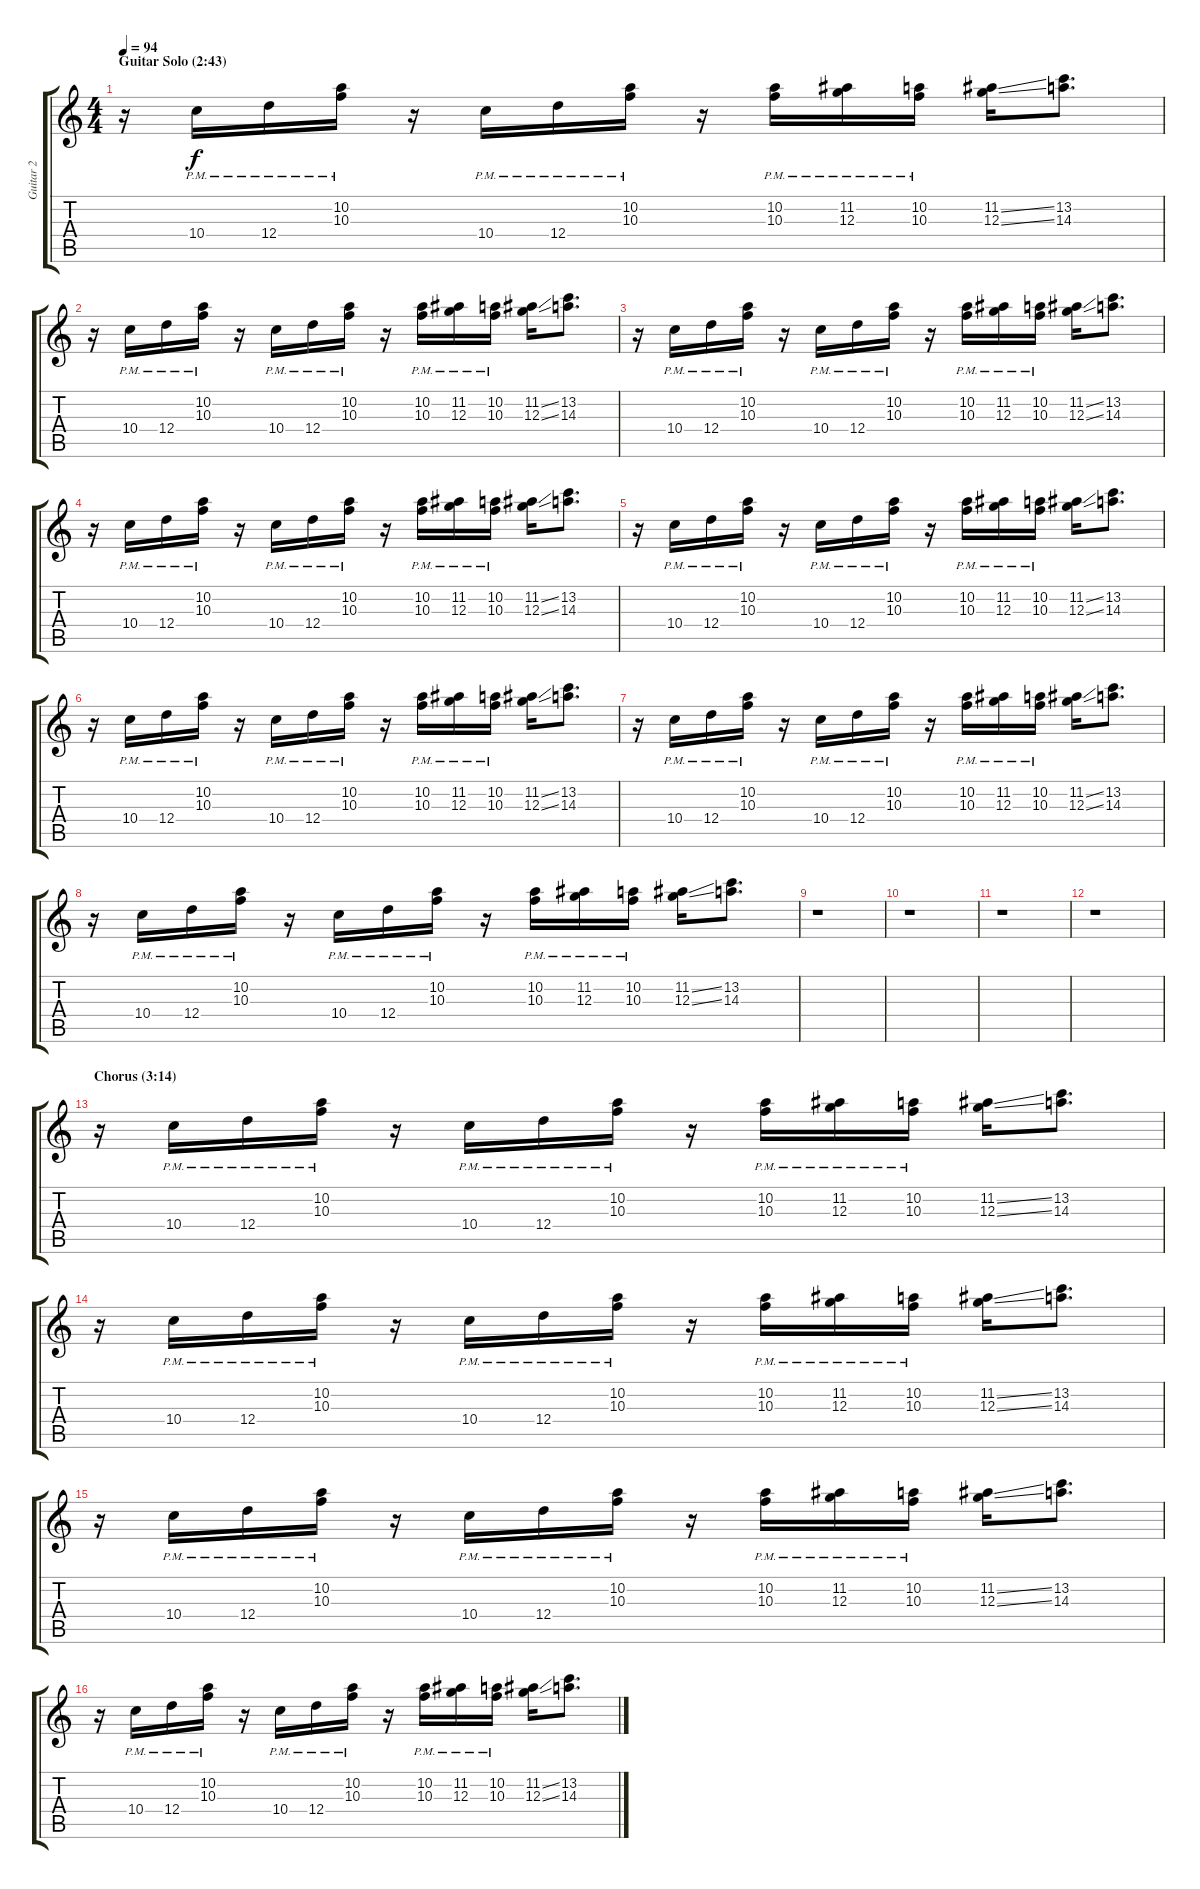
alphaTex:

\track ("Guitar 2" "Guitar 2") {instrument electricguitarmuted}
\staff {score tabs}
\tuning (E4 B3 G3 D3 A2 D2) {hide}
\ts (4 4)
\section ("" "Guitar Solo (2:43)")
\tempo 94
\clef g2
\ks c
r.16{dy f volume 5} 10.4{pm}.16 12.4{pm}.16 (10.2{pm} 10.3{pm}).16 r.16 10.4{pm}.16 12.4{pm}.16 (10.2{pm} 10.3{pm}).16 r.16 (10.2{pm} 10.3{pm}).16 (11.2{pm} 12.3{pm}).16 (10.2{pm} 10.3{pm}).16 (11.2{ss} 12.3{ss}).16 (13.2 14.3).8{d} |
r.16 10.4{pm}.16 12.4{pm}.16 (10.2{pm} 10.3{pm}).16 r.16 10.4{pm}.16 12.4{pm}.16 (10.2{pm} 10.3{pm}).16 r.16 (10.2{pm} 10.3{pm}).16 (11.2{pm} 12.3{pm}).16 (10.2{pm} 10.3{pm}).16 (11.2{ss} 12.3{ss}).16 (13.2 14.3).8{d} |
r.16 10.4{pm}.16 12.4{pm}.16 (10.2{pm} 10.3{pm}).16 r.16 10.4{pm}.16 12.4{pm}.16 (10.2{pm} 10.3{pm}).16 r.16 (10.2{pm} 10.3{pm}).16 (11.2{pm} 12.3{pm}).16 (10.2{pm} 10.3{pm}).16 (11.2{ss} 12.3{ss}).16 (13.2 14.3).8{d} |
r.16 10.4{pm}.16 12.4{pm}.16 (10.2{pm} 10.3{pm}).16 r.16 10.4{pm}.16 12.4{pm}.16 (10.2{pm} 10.3{pm}).16 r.16 (10.2{pm} 10.3{pm}).16 (11.2{pm} 12.3{pm}).16 (10.2{pm} 10.3{pm}).16 (11.2{ss} 12.3{ss}).16 (13.2 14.3).8{d} |
r.16 10.4{pm}.16 12.4{pm}.16 (10.2{pm} 10.3{pm}).16 r.16 10.4{pm}.16 12.4{pm}.16 (10.2{pm} 10.3{pm}).16 r.16 (10.2{pm} 10.3{pm}).16 (11.2{pm} 12.3{pm}).16 (10.2{pm} 10.3{pm}).16 (11.2{ss} 12.3{ss}).16 (13.2 14.3).8{d} |
r.16 10.4{pm}.16 12.4{pm}.16 (10.2{pm} 10.3{pm}).16 r.16 10.4{pm}.16 12.4{pm}.16 (10.2{pm} 10.3{pm}).16 r.16 (10.2{pm} 10.3{pm}).16 (11.2{pm} 12.3{pm}).16 (10.2{pm} 10.3{pm}).16 (11.2{ss} 12.3{ss}).16 (13.2 14.3).8{d} |
r.16 10.4{pm}.16 12.4{pm}.16 (10.2{pm} 10.3{pm}).16 r.16 10.4{pm}.16 12.4{pm}.16 (10.2{pm} 10.3{pm}).16 r.16 (10.2{pm} 10.3{pm}).16 (11.2{pm} 12.3{pm}).16 (10.2{pm} 10.3{pm}).16 (11.2{ss} 12.3{ss}).16 (13.2 14.3).8{d} |
r.16 10.4{pm}.16 12.4{pm}.16 (10.2{pm} 10.3{pm}).16 r.16 10.4{pm}.16 12.4{pm}.16 (10.2{pm} 10.3{pm}).16 r.16 (10.2{pm} 10.3{pm}).16 (11.2{pm} 12.3{pm}).16 (10.2{pm} 10.3{pm}).16 (11.2{ss} 12.3{ss}).16 (13.2 14.3).8{d} |
r.1{volume 7} |
r.1 |
r.1 |
r.1 |
\section ("" "Chorus (3:14)")
r.16 10.4{pm}.16 12.4{pm}.16 (10.2{pm} 10.3{pm}).16 r.16 10.4{pm}.16 12.4{pm}.16 (10.2{pm} 10.3{pm}).16 r.16 (10.2{pm} 10.3{pm}).16 (11.2{pm} 12.3{pm}).16 (10.2{pm} 10.3{pm}).16 (11.2{ss} 12.3{ss}).16 (13.2 14.3).8{d} |
r.16 10.4{pm}.16 12.4{pm}.16 (10.2{pm} 10.3{pm}).16 r.16 10.4{pm}.16 12.4{pm}.16 (10.2{pm} 10.3{pm}).16 r.16 (10.2{pm} 10.3{pm}).16 (11.2{pm} 12.3{pm}).16 (10.2{pm} 10.3{pm}).16 (11.2{ss} 12.3{ss}).16 (13.2 14.3).8{d} |
r.16 10.4{pm}.16 12.4{pm}.16 (10.2{pm} 10.3{pm}).16 r.16 10.4{pm}.16 12.4{pm}.16 (10.2{pm} 10.3{pm}).16 r.16 (10.2{pm} 10.3{pm}).16 (11.2{pm} 12.3{pm}).16 (10.2{pm} 10.3{pm}).16 (11.2{ss} 12.3{ss}).16 (13.2 14.3).8{d} |
r.16 10.4{pm}.16 12.4{pm}.16 (10.2{pm} 10.3{pm}).16 r.16 10.4{pm}.16 12.4{pm}.16 (10.2{pm} 10.3{pm}).16 r.16 (10.2{pm} 10.3{pm}).16 (11.2{pm} 12.3{pm}).16 (10.2{pm} 10.3{pm}).16 (11.2{ss} 12.3{ss}).16 (13.2 14.3).8{d}
